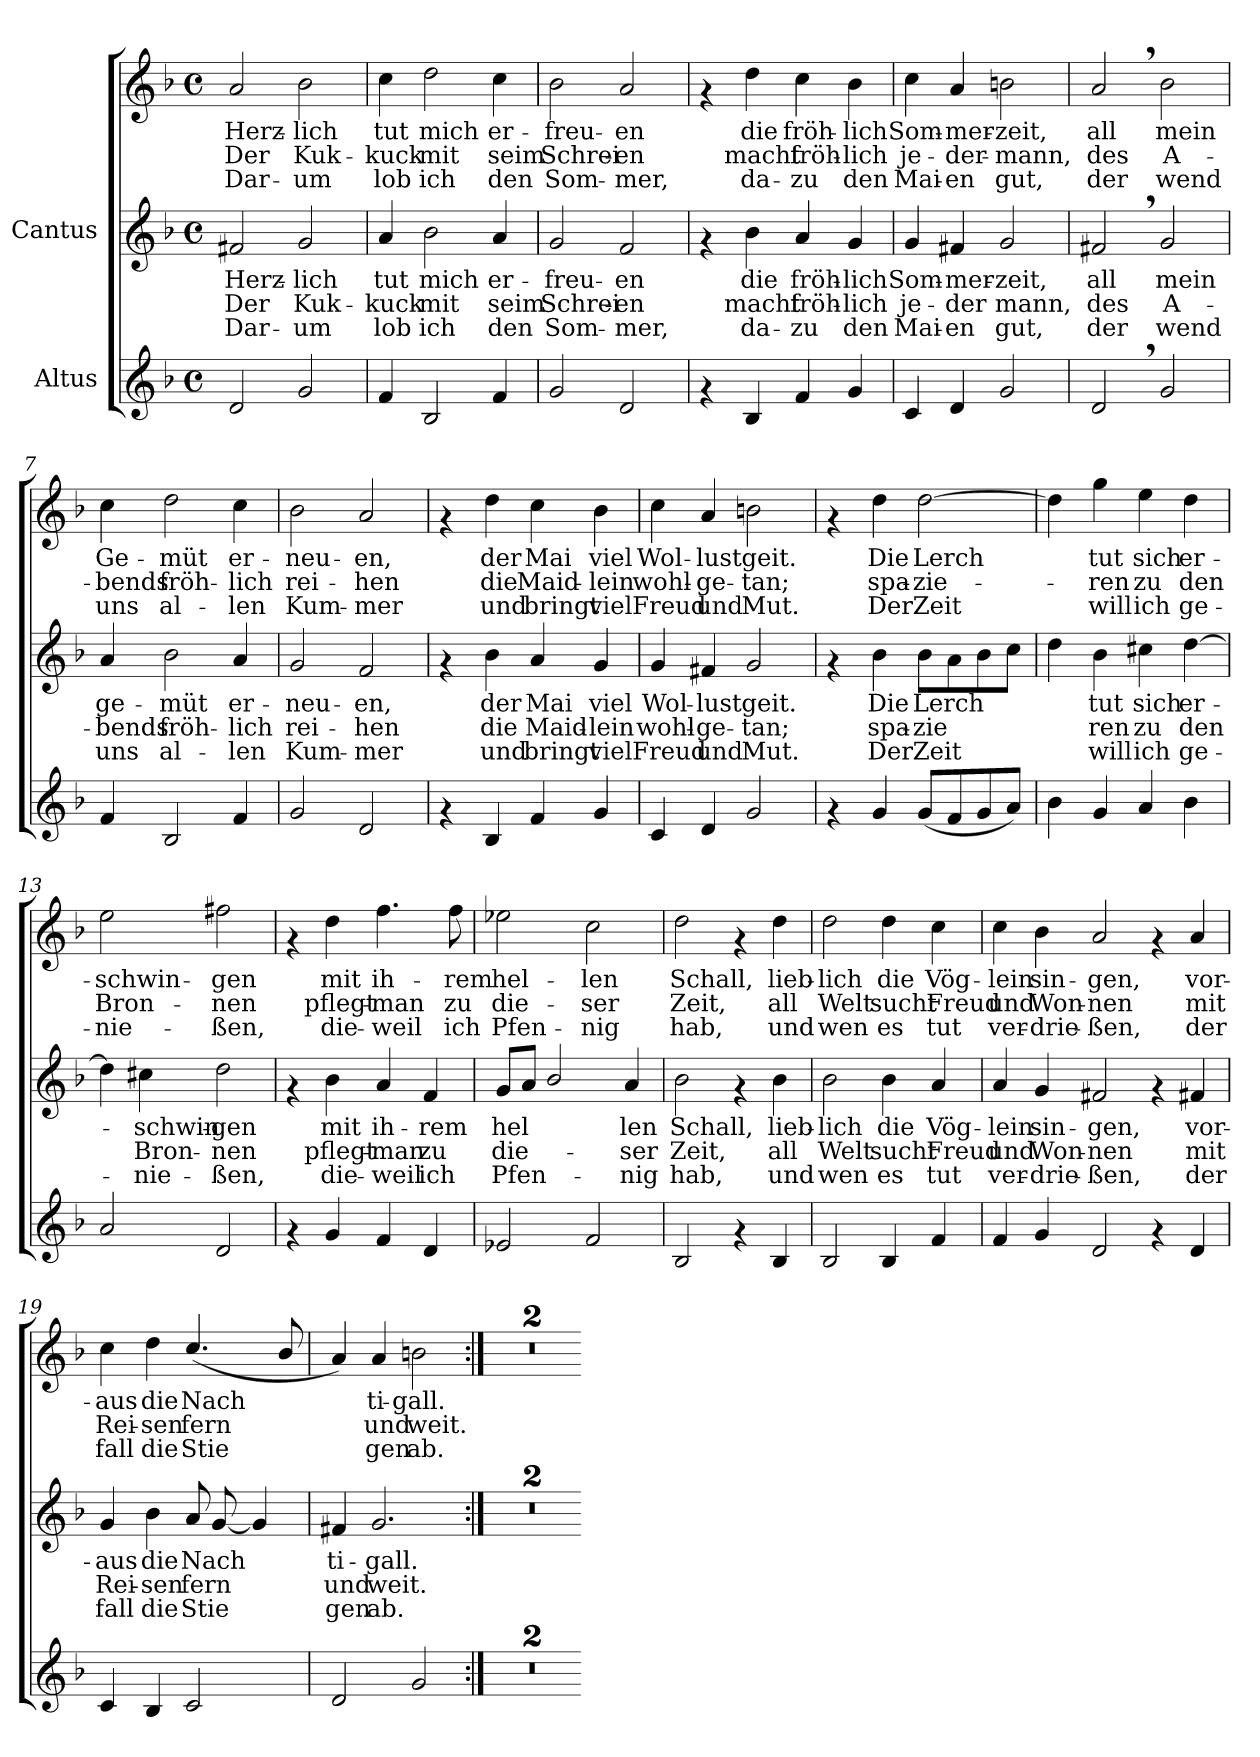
**kern	**kern	**text	**text	**text	**kern	**text	**text	**text
*part2	*part1	*part1	*part1	*part1	*part1	*part1	*part1	*part1
*staff3	*staff2	*staff2	*staff2	*staff2	*staff1	*staff1	*staff1	*staff1
*I"Altus	*I"Cantus	*	*	*	*	*	*	*
!!LO:PB:g=z
*stria5	*stria5	*	*	*	*stria5	*	*	*
*clefG2	*clefG2	*	*	*	*clefG2	*	*	*
*k[b-]	*k[b-]	*	*	*	*k[b-]	*	*	*
*F:	*F:	*	*	*	*F:	*	*	*
*M4/4	*M4/4	*	*	*	*M4/4	*	*	*
*met(c)	*met(c)	*	*	*	*met(c)	*	*	*
*MM156	*MM156	*	*	*	*MM156	*	*	*
=1	=1	=1	=1	=1	=1	=1	=1	=1
!	!	!LO:LY:b:cj	!LO:LY:b:cj	!LO:LY:b:cj	!	!LO:LY:b:cj	!LO:LY:b:cj	!LO:LY:b:cj
2d/	2f#X/	Herz-	-Der	Dar-	2a/	Herz-	-Der	Dar-
!	!	!LO:LY:b:cj	!LO:LY:b:cj	!LO:LY:b:cj	!	!LO:LY:b:cj	!LO:LY:b:cj	!LO:LY:b:cj
2g/	2g/	-lich	Kuk-	-um	2b-\	-lich	Kuk-	-um
=2	=2	=2	=2	=2	=2	=2	=2	=2
!	!	!LO:LY:b:cj	!LO:LY:b:cj	!LO:LY:b:cj	!	!LO:LY:b:cj	!LO:LY:b:cj	!LO:LY:b:cj
4f/	4a/	tut	kuck	lob	4cc\	tut	kuck	lob
!	!	!LO:LY:b:cj	!LO:LY:b:cj	!LO:LY:b:cj	!	!LO:LY:b:cj	!LO:LY:b:cj	!LO:LY:b:cj
2B-/	2b-\	mich	mit	ich	2dd\	mich	mit	ich
!	!	!LO:LY:b:cj	!LO:LY:b:cj	!LO:LY:b:cj	!	!LO:LY:b:cj	!LO:LY:b:cj	!LO:LY:b:cj
4f/	4a/	er-	-seim	den	4cc\	er-	-seim	den
=3	=3	=3	=3	=3	=3	=3	=3	=3
!	!	!LO:LY:b:cj	!LO:LY:b:cj	!LO:LY:b:cj	!	!LO:LY:b:cj	!LO:LY:b:cj	!LO:LY:b:cj
2g/	2g/	freu-	-Schrei-	-Som-	2b-\	freu-	-Schrei-	-Som-
!	!	!LO:LY:b:cj	!LO:LY:b:cj	!LO:LY:b:cj	!	!LO:LY:b:cj	!LO:LY:b:cj	!LO:LY:b:cj
2d/	2f/	-en	en	mer,	2a/	-en	en	mer,
=4	=4	=4	=4	=4	=4	=4	=4	=4
4rf	4rf	.	.	.	4rf	.	.	.
!	!	!LO:LY:b:cj	!LO:LY:b:cj	!LO:LY:b:cj	!	!LO:LY:b:cj	!LO:LY:b:cj	!LO:LY:b:cj
4B-/	4b-\	die	macht	da-	4dd\	die	macht	da-
!	!	!LO:LY:b:cj	!LO:LY:b:cj	!LO:LY:b:cj	!	!LO:LY:b:cj	!LO:LY:b:cj	!LO:LY:b:cj
4f/	4a/	-fröh-	-fröh-	-zu	4cc\	-fröh-	-fröh-	-zu
!	!	!LO:LY:b:cj	!LO:LY:b:cj	!LO:LY:b:cj	!	!LO:LY:b:cj	!LO:LY:b:cj	!LO:LY:b:cj
4g/	4g/	lich	lich	den	4b-\	lich	lich	den
=5	=5	=5	=5	=5	=5	=5	=5	=5
!	!	!LO:LY:b:cj	!LO:LY:b:cj	!LO:LY:b:cj	!	!LO:LY:b:cj	!LO:LY:b:cj	!LO:LY:b:cj
4c/	4g/	Som-	-je-	-Mai-	4cc\	Som-	-je-	-Mai-
!	!	!LO:LY:b:cj	!LO:LY:b:cj	!LO:LY:b:cj	!	!LO:LY:b:cj	!LO:LY:b:cj	!LO:LY:b:cj
4d/	4f#X/	-mer-	-der	en	4a/	-mer-	-der-	-en
!	!	!LO:LY:b:cj	!LO:LY:b:cj	!LO:LY:b:cj	!	!LO:LY:b:cj	!LO:LY:b:cj	!LO:LY:b:cj
2g/	2g/	zeit,	mann,	gut,	2bn\	zeit,	mann,	gut,
!!LO:LB:g=z
=6	=6	=6	=6	=6	=6	=6	=6	=6
!	!	!LO:LY:b:cj	!LO:LY:b:cj	!LO:LY:b:cj	!	!LO:LY:b:cj	!LO:LY:b:cj	!LO:LY:b:cj
2d,</	2f#X,</	all	des	der	2a,</	all	des	der
!	!	!LO:LY:b:cj	!LO:LY:b:cj	!LO:LY:b:cj	!	!LO:LY:b:cj	!LO:LY:b:cj	!LO:LY:b:cj
2g/	2g/	mein	A-	-wend	2b-\	mein	A-	-wend
=7	=7	=7	=7	=7	=7	=7	=7	=7
!	!	!LO:LY:b:cj	!LO:LY:b:cj	!LO:LY:b:cj	!	!LO:LY:b:cj	!LO:LY:b:cj	!LO:LY:b:cj
4f/	4a/	ge-	-bends	uns	4cc\	Ge-	-bends	uns
!	!	!LO:LY:b:cj	!LO:LY:b:cj	!LO:LY:b:cj	!	!LO:LY:b:cj	!LO:LY:b:cj	!LO:LY:b:cj
2B-/	2b-\	müt	fröh-	-al-	2dd\	müt	fröh-	-al-
!	!	!LO:LY:b:cj	!LO:LY:b:cj	!LO:LY:b:cj	!	!LO:LY:b:cj	!LO:LY:b:cj	!LO:LY:b:cj
4f/	4a/	-er-	-lich	len	4cc\	-er-	-lich	len
=8	=8	=8	=8	=8	=8	=8	=8	=8
!	!	!LO:LY:b:cj	!LO:LY:b:cj	!LO:LY:b:cj	!	!LO:LY:b:cj	!LO:LY:b:cj	!LO:LY:b:cj
2g/	2g/	neu-	-rei-	-Kum-	2b-\	neu-	-rei-	-Kum-
!	!	!LO:LY:b:cj	!LO:LY:b:cj	!LO:LY:b:cj	!	!LO:LY:b:cj	!LO:LY:b:cj	!LO:LY:b:cj
2d/	2f/	-en,	hen	mer	2a/	-en,	hen	mer
=9	=9	=9	=9	=9	=9	=9	=9	=9
4rf	4rf	.	.	.	4rf	.	.	.
!	!	!LO:LY:b:cj	!LO:LY:b:cj	!LO:LY:b:cj	!	!LO:LY:b:cj	!LO:LY:b:cj	!LO:LY:b:cj
4B-/	4b-\	der	die	und	4dd\	der	die	und
!	!	!LO:LY:b:cj	!LO:LY:b:cj	!LO:LY:b:cj	!	!LO:LY:b:cj	!LO:LY:b:cj	!LO:LY:b:cj
4f/	4a/	Mai	Maid-	-bringt	4cc\	Mai	Maid-	-bringt
!	!	!LO:LY:b:cj	!LO:LY:b:cj	!LO:LY:b:cj	!	!LO:LY:b:cj	!LO:LY:b:cj	!LO:LY:b:cj
4g/	4g/	viel	lein	viel	4b-\	viel	lein	viel
=10	=10	=10	=10	=10	=10	=10	=10	=10
!	!	!LO:LY:b:cj	!LO:LY:b:cj	!LO:LY:b:cj	!	!LO:LY:b:cj	!LO:LY:b:cj	!LO:LY:b:cj
4c/	4g/	Wol-	-wohl-	-Freud	4cc\	Wol-	-wohl-	-Freud
!	!	!LO:LY:b:cj	!LO:LY:b:cj	!LO:LY:b:cj	!	!LO:LY:b:cj	!LO:LY:b:cj	!LO:LY:b:cj
4d/	4f#X/	lust	ge-	-und	4a/	lust	ge-	-und
!	!	!LO:LY:b:cj	!LO:LY:b:cj	!LO:LY:b:cj	!	!LO:LY:b:cj	!LO:LY:b:cj	!LO:LY:b:cj
2g/	2g/	geit.	tan;	Mut.	2bn\	geit.	tan;	Mut.
!!LO:LB:g=z
=11	=11	=11	=11	=11	=11	=11	=11	=11
4rf	4rf	.	.	.	4rf	.	.	.
!	!	!LO:LY:b:cj	!LO:LY:b:cj	!LO:LY:b:cj	!	!LO:LY:b:cj	!LO:LY:b:cj	!LO:LY:b:cj
4g/	4b-\	Die	spa-	-Der	4dd\	Die	spa-	-Der
!	!	!LO:LY:b:cj	!LO:LY:b:cj	!LO:LY:b:cj	!	!LO:LY:b:cj	!LO:LY:b:cj	!LO:LY:b:cj
(<8g/L	8b-\L	Lerch	zie-	-Zeit	[>2dd\	Lerch	zie-	-Zeit
!	!	!LO:LY:b:cj	!LO:LY:b:cj	!LO:LY:b:cj	!	!	!	!
8f/	8a\	.	-	-	.	.	.	.
!	!	!LO:LY:b:cj	!LO:LY:b:cj	!LO:LY:b:cj	!	!	!	!
8g/	8b-\	.	-	-	.	.	.	.
!	!	!LO:LY:b:cj	!LO:LY:b:cj	!LO:LY:b:cj	!	!	!	!
8a/J)	8cc\J	.	-	-	.	.	.	.
=12	=12	=12	=12	=12	=12	=12	=12	=12
!	!	!LO:LY:b:cj	!LO:LY:b:cj	!LO:LY:b:cj	!	!LO:LY:b:cj	!LO:LY:b:cj	!LO:LY:b:cj
4b-\	4dd\	-	.	.	4dd\]	.	.	.
!	!	!LO:LY:b:cj	!LO:LY:b:cj	!LO:LY:b:cj	!	!LO:LY:b:cj	!LO:LY:b:cj	!LO:LY:b:cj
4g/	4b-\	tut	ren	will	4gg\	tut	ren	will
!	!	!LO:LY:b:cj	!LO:LY:b:cj	!LO:LY:b:cj	!	!LO:LY:b:cj	!LO:LY:b:cj	!LO:LY:b:cj
4a/	4cc#X\	sich	zu	ich	4ee\	sich	zu	ich
!	!	!LO:LY:b:cj	!LO:LY:b:cj	!LO:LY:b:cj	!	!LO:LY:b:cj	!LO:LY:b:cj	!LO:LY:b:cj
4b-\	[>4dd\	er-	-den	ge-	4dd\	er-	-den	ge-
=13	=13	=13	=13	=13	=13	=13	=13	=13
!	!	!LO:LY:b:cj	!LO:LY:b:cj	!LO:LY:b:cj	!	!LO:LY:b:cj	!LO:LY:b:cj	!LO:LY:b:cj
2a/	4dd\]	.	.	.	2ee\	-schwin-	-Bron-	-nie-
!	!	!LO:LY:b:cj	!LO:LY:b:cj	!LO:LY:b:cj	!	!	!	!
.	4cc#X\	schwin-	-Bron-	-nie-	.	.	.	.
!	!	!LO:LY:b:cj	!LO:LY:b:cj	!LO:LY:b:cj	!	!LO:LY:b:cj	!LO:LY:b:cj	!LO:LY:b:cj
2d/	2dd\	-gen	nen	ßen,	2ff#X\	-gen	nen	ßen,
=14	=14	=14	=14	=14	=14	=14	=14	=14
4rf	4rf	.	.	.	4rf	.	.	.
!	!	!LO:LY:b:cj	!LO:LY:b:cj	!LO:LY:b:cj	!	!LO:LY:b:cj	!LO:LY:b:cj	!LO:LY:b:cj
4g/	4b-\	mit	pflegt-	-die-	4dd\	mit	pflegt-	-die-
!	!	!LO:LY:b:cj	!LO:LY:b:cj	!LO:LY:b:cj	!	!LO:LY:b:cj	!LO:LY:b:cj	!LO:LY:b:cj
4f/	4a/	-ih-	-man	weil	4.ff\	-ih-	-man	weil
!	!	!LO:LY:b:cj	!LO:LY:b:cj	!LO:LY:b:cj	!	!	!	!
4d/	4f/	rem	zu	ich	.	.	.	.
!	!	!	!	!	!	!LO:LY:b:cj	!LO:LY:b:cj	!LO:LY:b:cj
.	.	.	.	.	8ff\	rem	zu	ich
=15	=15	=15	=15	=15	=15	=15	=15	=15
!	!	!LO:LY:b:cj	!LO:LY:b:cj	!LO:LY:b:cj	!	!LO:LY:b:cj	!LO:LY:b:cj	!LO:LY:b:cj
2e-X/	8g/L	hel-	-die-	-Pfen-	2ee-X\	hel-	-die-	-Pfen-
!	!	!LO:LY:b:cj	!LO:LY:b:cj	!LO:LY:b:cj	!	!	!	!
.	8a/J	-	.	.	.	.	.	.
!	!	!LO:LY:b:cj	!LO:LY:b:cj	!LO:LY:b:cj	!	!	!	!
.	2b-/	.	.	.	.	.	.	.
!	!	!	!	!	!	!LO:LY:b:cj	!LO:LY:b:cj	!LO:LY:b:cj
2f/	.	.	.	.	2cc\	-len	ser	nig
!	!	!LO:LY:b:cj	!LO:LY:b:cj	!LO:LY:b:cj	!	!	!	!
.	4a/	len	ser	nig	.	.	.	.
!!LO:PB:g=z
=16	=16	=16	=16	=16	=16	=16	=16	=16
!	!	!LO:LY:b:cj	!LO:LY:b:cj	!LO:LY:b:cj	!	!LO:LY:b:cj	!LO:LY:b:cj	!LO:LY:b:cj
2B-/	2b-\	Schall,	Zeit,	hab,	2dd\	Schall,	Zeit,	hab,
4rf	4rf	.	.	.	4rf	.	.	.
!	!	!LO:LY:b:cj	!LO:LY:b:cj	!LO:LY:b:cj	!	!LO:LY:b:cj	!LO:LY:b:cj	!LO:LY:b:cj
4B-/	4b-\	lieb-	-all	und	4dd\	lieb-	-all	und
=17	=17	=17	=17	=17	=17	=17	=17	=17
!	!	!LO:LY:b:cj	!LO:LY:b:cj	!LO:LY:b:cj	!	!LO:LY:b:cj	!LO:LY:b:cj	!LO:LY:b:cj
2B-/	2b-\	lich	Welt	wen	2dd\	lich	Welt	wen
!	!	!LO:LY:b:cj	!LO:LY:b:cj	!LO:LY:b:cj	!	!LO:LY:b:cj	!LO:LY:b:cj	!LO:LY:b:cj
4B-/	4b-\	die	sucht	es	4dd\	die	sucht	es
!	!	!LO:LY:b:cj	!LO:LY:b:cj	!LO:LY:b:cj	!	!LO:LY:b:cj	!LO:LY:b:cj	!LO:LY:b:cj
4f/	4a/	Vög-	-Freud	tut	4cc\	Vög-	-Freud	tut
=18	=18	=18	=18	=18	=18	=18	=18	=18
!	!	!LO:LY:b:cj	!LO:LY:b:cj	!LO:LY:b:cj	!	!LO:LY:b:cj	!LO:LY:b:cj	!LO:LY:b:cj
4f/	4a/	lein	und	ver-	4cc\	lein	und	ver-
!	!	!LO:LY:b:cj	!LO:LY:b:cj	!LO:LY:b:cj	!	!LO:LY:b:cj	!LO:LY:b:cj	!LO:LY:b:cj
4g/	4g/	-sin-	-Won-	-drie-	4b-\	-sin-	-Won-	-drie-
!	!	!LO:LY:b:cj	!LO:LY:b:cj	!LO:LY:b:cj	!	!LO:LY:b:cj	!LO:LY:b:cj	!LO:LY:b:cj
2d/	2f#X/	-gen,	nen	ßen,	2a/	-gen,	nen	ßen,
4rf	4rf	.	.	.	4rf	.	.	.
!	!	!LO:LY:b:cj	!LO:LY:b:cj	!LO:LY:b:cj	!	!LO:LY:b:cj	!LO:LY:b:cj	!LO:LY:b:cj
4d/	4f#X/	vor-	-mit	der	4a/	vor-	-mit	der
=19	=19	=19	=19	=19	=19	=19	=19	=19
!	!	!LO:LY:b:cj	!LO:LY:b:cj	!LO:LY:b:cj	!	!LO:LY:b:cj	!LO:LY:b:cj	!LO:LY:b:cj
4c/	4g/	-aus	Rei-	-fall	4cc\	aus	Rei-	-fall
!	!	!LO:LY:b:cj	!LO:LY:b:cj	!LO:LY:b:cj	!	!LO:LY:b:cj	!LO:LY:b:cj	!LO:LY:b:cj
4B-/	4b-\	die	sen	die	4dd\	die	sen	die
!	!	!LO:LY:b:cj	!LO:LY:b:cj	!LO:LY:b:cj	!	!LO:LY:b:cj	!LO:LY:b:cj	!LO:LY:b:cj
2c/	8a/	Nach-	-fern	Stie-	(<4.cc/	Nach-	-fern	Stie-
!	!	!LO:LY:b:cj	!LO:LY:b:cj	!LO:LY:b:cj	!	!	!	!
.	[<8g/	--	-	-	.	.	.	.
!	!	!LO:LY:b:cj	!LO:LY:b:cj	!LO:LY:b:cj	!	!	!	!
.	4g/]	--	-	-	.	.	.	.
!	!	!	!	!	!	!LO:LY:b:cj	!LO:LY:b:cj	!LO:LY:b:cj
.	.	.	.	.	8b-/	--	-	-
=20	=20	=20	=20	=20	=20	=20	=20	=20
!	!	!LO:LY:b:cj	!LO:LY:b:cj	!LO:LY:b:cj	!	!LO:LY:b:cj	!LO:LY:b:cj	!LO:LY:b:cj
2d/	4f#X/	ti-	-und	gen	4a/)	-	.	.
!	!	!LO:LY:b:cj	!LO:LY:b:cj	!LO:LY:b:cj	!	!LO:LY:b:cj	!LO:LY:b:cj	!LO:LY:b:cj
.	2.g/	gall.	weit.	ab.	4a/	ti-	-und	gen
!	!	!	!	!	!	!LO:LY:b:cj	!LO:LY:b:cj	!LO:LY:b:cj
2g/	.	.	.	.	2bn\	gall.	weit.	ab.
!!LO:LB:g=z
=21:|!	=21:|!	=21:|!	=21:|!	=21:|!	=21:|!	=21:|!	=21:|!	=21:|!
1r	1r	.	.	.	1r	.	.	.
=22	=22	=22	=22	=22	=22	=22	=22	=22
1r	1r	.	.	.	1r	.	.	.
=	==	==	==	==	==	==	==	==
*-	*-	*-	*-	*-	*-	*-	*-	*-
